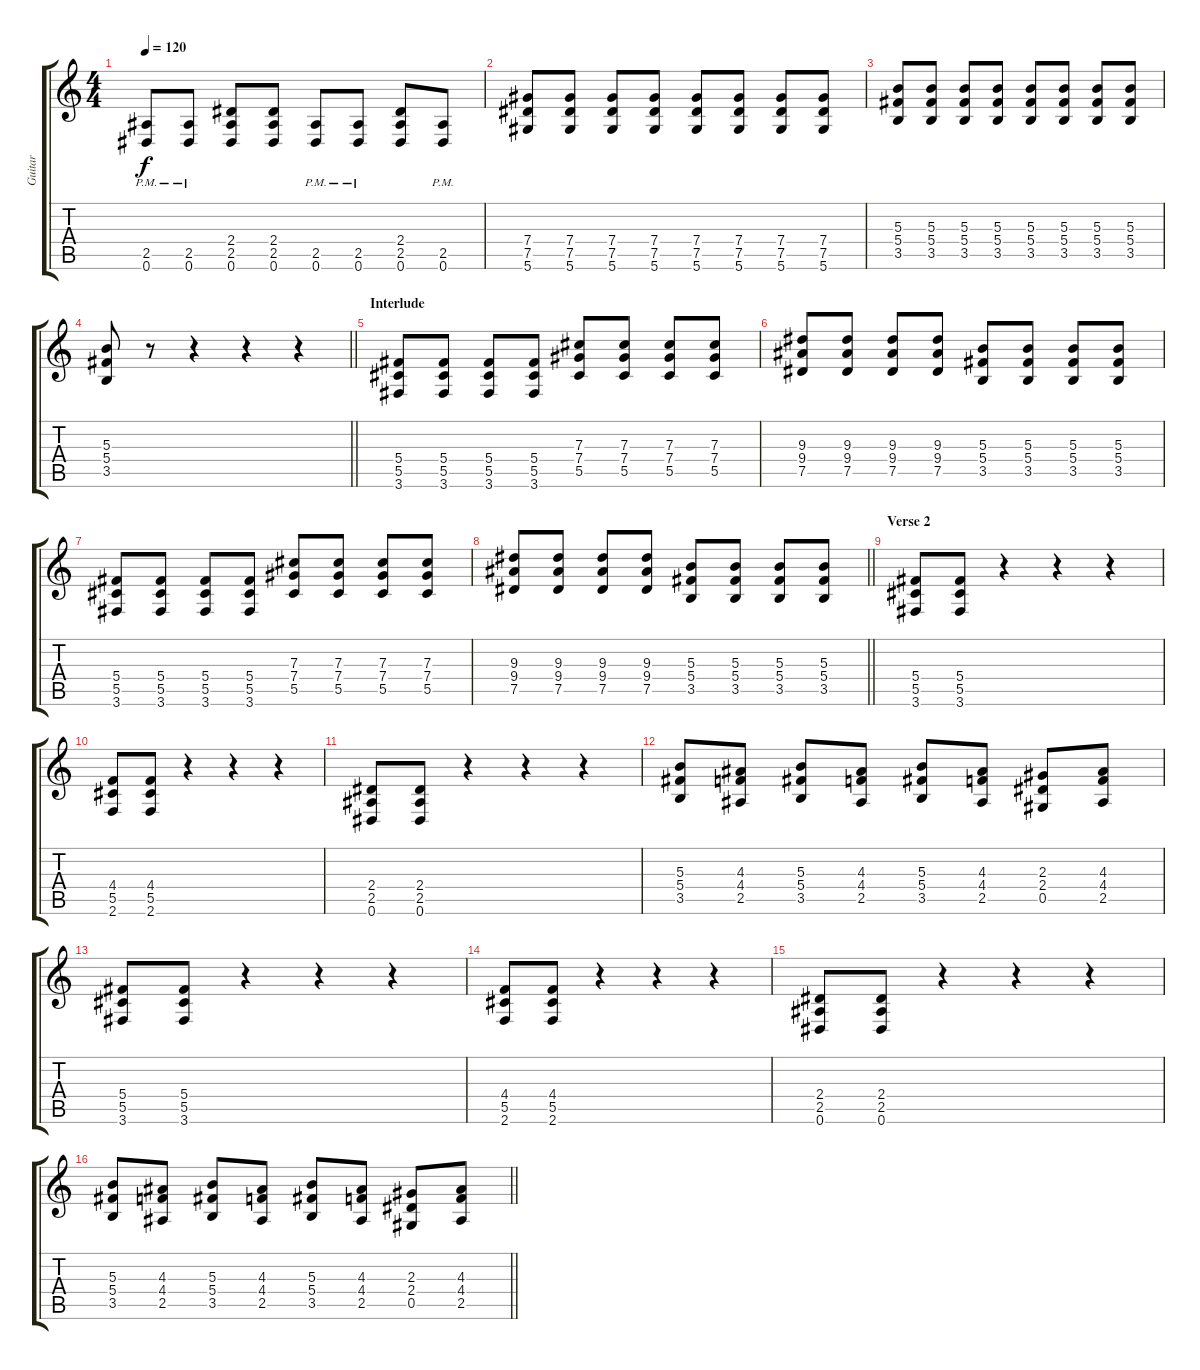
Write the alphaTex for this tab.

\track ("Guitar" "Guitar") {instrument distortionguitar}
\staff {score tabs}
\tuning (Eb4 Bb3 Gb3 Db3 Ab2 Eb2) {hide}
\ts (4 4)
\tempo 120
\clef g2
\ks c
(2.5{pm} 0.6{pm}).8{dy f} (2.5{pm} 0.6{pm}).8 (2.4 2.5 0.6).8 (2.4 2.5 0.6).8 (2.5{pm} 0.6{pm}).8 (2.5{pm} 0.6{pm}).8 (2.4 2.5 0.6).8 (2.5{pm} 0.6{pm}).8 |
(7.4 7.5 5.6).8 (7.4 7.5 5.6).8 (7.4 7.5 5.6).8 (7.4 7.5 5.6).8 (7.4 7.5 5.6).8 (7.4 7.5 5.6).8 (7.4 7.5 5.6).8 (7.4 7.5 5.6).8 |
(5.3 5.4 3.5).8 (5.3 5.4 3.5).8 (5.3 5.4 3.5).8 (5.3 5.4 3.5).8 (5.3 5.4 3.5).8 (5.3 5.4 3.5).8 (5.3 5.4 3.5).8 (5.3 5.4 3.5).8 |
\barLineRight lightlight
(5.3 5.4 3.5).8 r.8 r.4 r.4 r.4 |
\section ("" "Interlude")
(5.4 5.5 3.6).8{volume 11 balance 8} (5.4 5.5 3.6).8 (5.4 5.5 3.6).8 (5.4 5.5 3.6).8 (7.3 7.4 5.5).8 (7.3 7.4 5.5).8 (7.3 7.4 5.5).8 (7.3 7.4 5.5).8 |
(9.3 9.4 7.5).8 (9.3 9.4 7.5).8 (9.3 9.4 7.5).8 (9.3 9.4 7.5).8 (5.3 5.4 3.5).8 (5.3 5.4 3.5).8 (5.3 5.4 3.5).8 (5.3 5.4 3.5).8 |
(5.4 5.5 3.6).8 (5.4 5.5 3.6).8 (5.4 5.5 3.6).8 (5.4 5.5 3.6).8 (7.3 7.4 5.5).8 (7.3 7.4 5.5).8 (7.3 7.4 5.5).8 (7.3 7.4 5.5).8 |
\barLineRight lightlight
(9.3 9.4 7.5).8 (9.3 9.4 7.5).8 (9.3 9.4 7.5).8 (9.3 9.4 7.5).8 (5.3 5.4 3.5).8 (5.3 5.4 3.5).8 (5.3 5.4 3.5).8 (5.3 5.4 3.5).8 |
\section ("" "Verse 2")
(5.4 5.5 3.6).8 (5.4 5.5 3.6).8 r.4 r.4 r.4 |
(4.4 5.5 2.6).8 (4.4 5.5 2.6).8 r.4 r.4 r.4 |
(2.4 2.5 0.6).8 (2.4 2.5 0.6).8 r.4 r.4 r.4 |
(5.3 5.4 3.5).8 (4.3 4.4 2.5).8 (5.3 5.4 3.5).8 (4.3 4.4 2.5).8 (5.3 5.4 3.5).8 (4.3 4.4 2.5).8 (2.3 2.4 0.5).8 (4.3 4.4 2.5).8 |
(5.4 5.5 3.6).8 (5.4 5.5 3.6).8 r.4 r.4 r.4 |
(4.4 5.5 2.6).8 (4.4 5.5 2.6).8 r.4 r.4 r.4 |
(2.4 2.5 0.6).8 (2.4 2.5 0.6).8 r.4 r.4 r.4 |
\barLineRight lightlight
(5.3 5.4 3.5).8 (4.3 4.4 2.5).8 (5.3 5.4 3.5).8 (4.3 4.4 2.5).8 (5.3 5.4 3.5).8 (4.3 4.4 2.5).8 (2.3 2.4 0.5).8 (4.3 4.4 2.5).8
